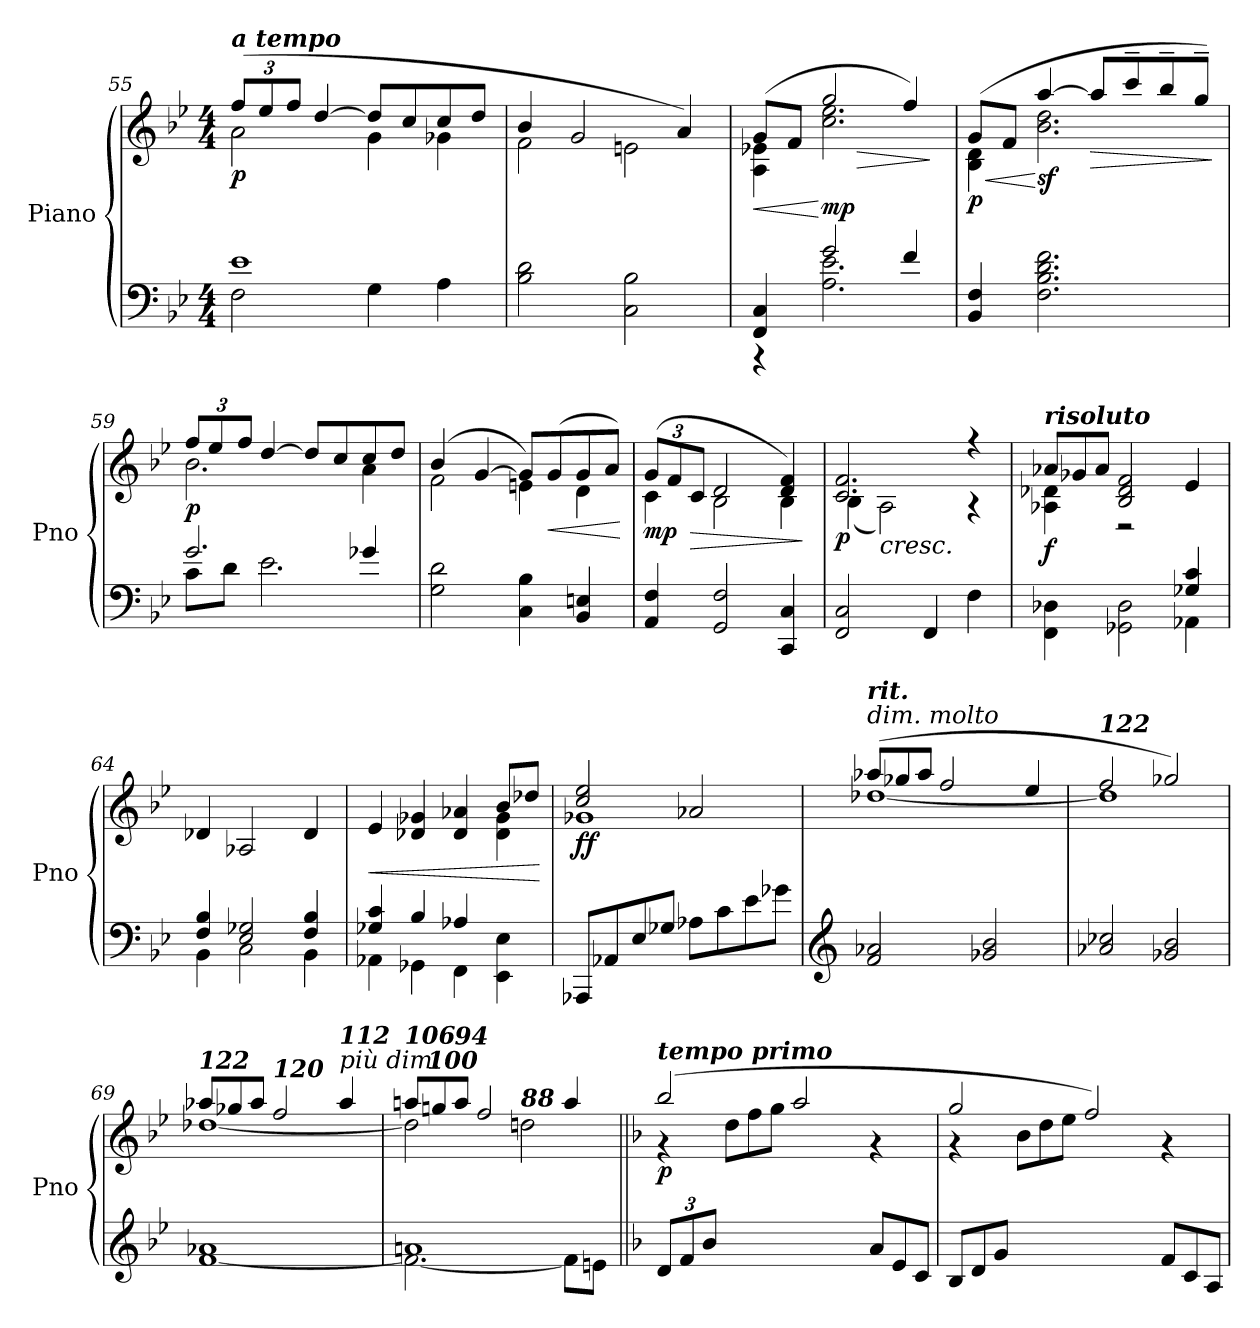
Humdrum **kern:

**kern	**kern	**dynam
*part1	*part1	*part1
*staff2	*staff1	*staff1/2
*I"Piano	*	*
*I'Pno	*	*
*clefF4	*clefG2	*
*k[b-e-]	*k[b-e-]	*
*M4/4	*M4/4	*
=55	=55	=55
*^	*	*
*	*	*Xbrackettup	*
*	*	*^	*
!	!	!LO:TX:a:Bi:t=a tempo	!	!
!	!	!	!	!LO:DY:b
1e-	2F\	(>12ff/L	2a\	p
.	.	12ee-/	.	.
.	.	12ff/J	.	.
.	.	[4dd/	.	.
.	4G\	8dd/L]	4g\	.
.	.	8cc/	.	.
.	4A\	8cc/	4g-X\	.
.	.	8dd/J	.	.
*v	*v	*	*	*
!!LO:PB:g=z	!!
=56	=56	=56	=56
2B-\ 2d\	4b-/	2f\	.
.	2g/	.	.
2C\ 2B-\	.	2en\	.
.	4a/)	.	.
!!LO:LB:g=z	!!
=57	=57	=57	=57
*^	*	*	*
!	!	!	!	!LO:HP:b
4FF/ 4C/	4r	(>8g/L	4A\ 4e-X\	<
.	.	8f/J	.	.
!	!	!	!	!LO:HP:n=1:b
!	!	!	!	!LO:DY:n=1:b
2g/	2.A\ 2.e-\	2gg/	2.cc\ 2.ee-\	[ > mp
4f/	.	4ff/)	.	.
*v	*v	*	*	*
*	*v	*v	*
.	.	]
=58	=58	=58
!	!	!LO:HP:b
*	*^	*
!	!	!	!LO:DY:n=1:b
4BB-/ 4F/	(>8g/L	4B-\ 4d\	< p
.	8f/J	.	.
!	!	!	!LO:DY:n=2:b
2.F\ 2.B-\ 2.d\ 2.f\	[4aa/	2.b-\ 2.dd\	[ sf
!	!	!	!LO:HP:b
.	8aa/L]	.	>
.	8ccc~/	.	.
.	8bb-~/	.	.
.	8gg~/J)	.	.
*	*v	*v	*
.	.	]
=59	=59	=59
*^	*^	*
!	!	!	!	!LO:DY:b
2.g/	8c\L	12ff/L	2.b-\	p
.	.	12ee-/	.	.
.	8d\J	.	.	.
.	.	12ff/J	.	.
.	2.e-\	[4dd/	.	.
.	.	8dd/L]	.	.
.	.	8cc/	.	.
4g-X/	.	8cc/	4a\	.
.	.	8dd/J	.	.
*v	*v	*	*	*
=60	=60	=60	=60
2G\ 2d\	(>4b-/	2f\	.
.	[4g/	.	.
4C\ 4B-\	8g/L])	4en\	.
!	!	!	!LO:HP:b
.	(>8g/	.	<
4BB-/ 4En/	8g/	4d\	.
.	8a/J)	.	.
*	*v	*v	*
.	.	[
=61	=61	=61
*	*^	*
!	!	!	!LO:DY:b
4AA/ 4F/	(>12g/L	4c\	mp
.	12f/	.	.
!	!	!	!LO:HP:b
.	12c/J	.	>
2GG/ 2F/	2d/	2B-\	.
4CC/ 4C/	4d/ 4f/)	4B-\	.
*	*v	*v	*
.	.	]
=62	=62	=62
*	*^	*
!	!	!	!LO:DY:b
2FF/ 2C/	2.c/ 2.f/	(<4B-\	p
!	!	!	!LO:HP:b
.	.	2A\)	<
4FF/	.	.	.
4F\	4r	4r	.
!!LO:LB:g=z	!!
=63	=63	=63	=63
*^	*	*	*
*	*	*Xtuplet	*	*
!	!	!LO:TX:a:Bi:t=risoluto	!	!
!	!	!	!	!LO:DY:b
2.ryy	4FF\ 4D-X\	12a-X/L	4A-X\ 4d-X\	f
.	.	12g-X/	.	.
.	.	12a-/J	.	.
.	2GG-X\ 2D-\	2B-/ 2d-/ 2f/	2r	.
4G-X/ 4c/	4AA-X\	4e-/	4ryy	.
*	*	*v	*v	*
=64	=64	=64	=64
4F/ 4B-/	4BB-\	4d-X/	.
2E-/ 2G-X/	2C\	2A-X/	.
4F/ 4B-/	4BB-\	4d-/	.
=65	=65	=65	=65
!	!	!	!LO:HP:b
*	*	*^	*
4G-X/ 4c/	4AA-X\	4e-/	2.ryy	<
4B-/	4GG-X\	4d-X/ 4g-X/	.	.
4A-X/	4FF\	4d-/ 4a-X/	.	.
4ryy	4EE-\ 4E-\	8b-/L	4d-\ 4g-\	.
.	.	8dd-X/J	.	.
*v	*v	*	*	*
*	*v	*v	*
.	.	[
=66	=66	=66
*	*^	*
!	!	!	!LO:DY:b
8AAA-X/L	2cc/ 2ee-/	1g-X	ff
8AA-X/	.	.	.
8E-/	.	.	.
8G-X/J	.	.	.
8A-X\L	2a-X/	.	.
8c\	.	.	.
8e-\	.	.	.
8g-X\J	.	.	.
=67	=67	=67	=67
*clefG2	*	*	*
!	!LO:TX:a:i:t=dim. molto	!	!
!	!LO:TX:a:Bi:t=rit.	!	!
2f/ 2a-X/	(>12aa-X/L	[1dd-X	.
.	12gg-X/	.	.
.	12aa-/J	.	.
.	2ff/	.	.
2g-X/ 2b-/	.	.	.
.	4ee-/	.	.
!!LO:LB:g=z	!!
=68	=68	=68	=68
!	!LO:TX:a:Bi:t=122	!	!
2a-X/ 2cc-X/	2ff/	1dd-]	.
2g-X/ 2b-/	2gg-X/)	.	.
!!LO:PB:g=z	!!
=69	=69	=69	=69
!	!LO:TX:a:Bi:t=122	!	!
[1f 1a-X	12aa-X/L	[1dd-X	.
.	12gg-X/	.	.
.	12aa-/J	.	.
!	!LO:TX:a:Bi:t=120	!	!
.	2ff/	.	.
!	!LO:TX:a:i:t=più dim.	!	!
!	!LO:TX:a:Bi:t=112	!	!
.	4aa-/	.	.
=70	=70	=70	=70
*^	*	*	*
!	!	!LO:TX:a:Bi:t=106	!	!
1an	2.f\_	12aan/L	2dd-\]	.
!	!	!LO:TX:a:Bi:t=100	!	!
.	.	12ggn/	.	.
!	!	!LO:TX:a:Bi:t=94	!	!
.	.	12aa/J	.	.
.	.	2ff/	.	.
!	!	!	!LO:TX:a:Bi:t=88	!
.	.	.	2ddn\	.
.	8f\L]	4aa/	.	.
.	8en\J	.	.	.
*v	*v	*	*	*
*	*v	*v	*
.	.	[
=71||	=71||	=71||
*k[b-]	*k[b-]	*
*Xbrackettup	*	*
*	*^	*
!	!LO:TX:a:Bi:t=tempo primo	!	!
!	!	!	!LO:DY:b
12d/L	(>2bb-/	4r	p
12f/	.	.	.
12b-/J	.	.	.
4ryy	.	12dd\L	.
.	.	12ff\	.
.	.	12gg\J	.
4ryy	2aa/	12aa\Lyy	.
.	.	12ee\	.
.	.	12cc\J	.
*Xtuplet	*	*	*
12a/L	.	4r	.
12e/	.	.	.
12c/J	.	.	.
=72	=72	=72	=72
12B-/L	2gg/	4r	.
12d/	.	.	.
12g/J	.	.	.
4ryy	.	12b-\L	.
.	.	12dd\	.
.	.	12ee\J	.
4ryy	2ff/)	12ff\Lyy	.
.	.	12cc\	.
.	.	12a\J	.
12f/L	.	4r	.
12c/	.	.	.
12A/J	.	.	.
*	*v	*v	*
=	=	=
*-	*-	*-
